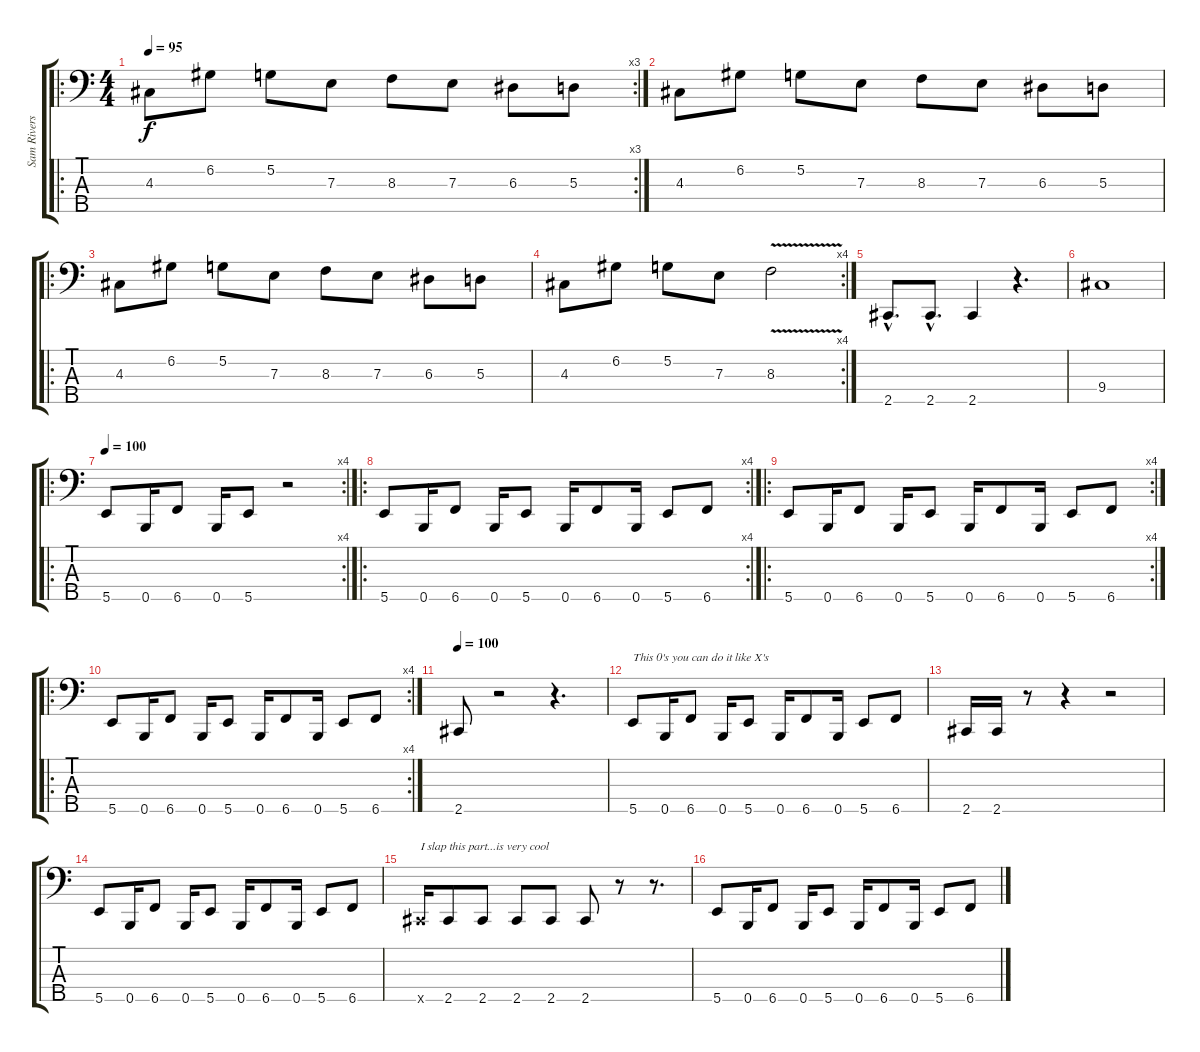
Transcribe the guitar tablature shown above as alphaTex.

\track ("Sam Rivers" "Sam Rivers") {instrument electricbassfinger}
\staff {score tabs}
\tuning (G2 D2 A1 E1 B0) {hide}
\ro
\rc 3
\ts (4 4)
\tempo 95
\clef f4
\ks c
4.3.8{dy f} 6.2.8 5.2.8 7.3.8 8.3.8 7.3.8 6.3.8 5.3.8 |
4.3.8 6.2.8 5.2.8 7.3.8 8.3.8 7.3.8 6.3.8 5.3.8 |
\ro
4.3.8 6.2.8 5.2.8 7.3.8 8.3.8 7.3.8 6.3.8 5.3.8 |
\rc 4
4.3.8 6.2.8 5.2.8 7.3.8 8.3{v}.2 |
2.5{hac}.8{d} 2.5{hac}.8{d} 2.5.4 r.4{d} |
9.4.1 |
\ro
\rc 4
\tempo 100
5.5.8 0.5.16 6.5.8 0.5.16 5.5.8 r.2 |
\ro
\rc 4
5.5.8 0.5.16 6.5.8 0.5.16 5.5.8 0.5.16 6.5.8 0.5.16 5.5.8 6.5.8 |
\ro
\rc 4
5.5.8 0.5.16 6.5.8 0.5.16 5.5.8 0.5.16 6.5.8 0.5.16 5.5.8 6.5.8 |
\ro
\rc 4
5.5.8 0.5.16 6.5.8 0.5.16 5.5.8 0.5.16 6.5.8 0.5.16 5.5.8 6.5.8 |
\tempo 100
2.5.8 r.2 r.4{d} |
5.5.8{txt "This 0's you can do it like X's"} 0.5.16 6.5.8 0.5.16 5.5.8 0.5.16 6.5.8 0.5.16 5.5.8 6.5.8 |
2.5.16 2.5.16 r.8 r.4 r.2 |
5.5.8 0.5.16 6.5.8 0.5.16 5.5.8 0.5.16 6.5.8 0.5.16 5.5.8 6.5.8 |
2.5{x}.16{txt "I slap this part...is very cool" instrument slapbass1} 2.5.8 2.5.8 2.5.8 2.5.8 2.5.8 r.8 r.8{d} |
5.5.8{instrument electricbassfinger} 0.5.16 6.5.8 0.5.16 5.5.8 0.5.16 6.5.8 0.5.16 5.5.8 6.5.8
